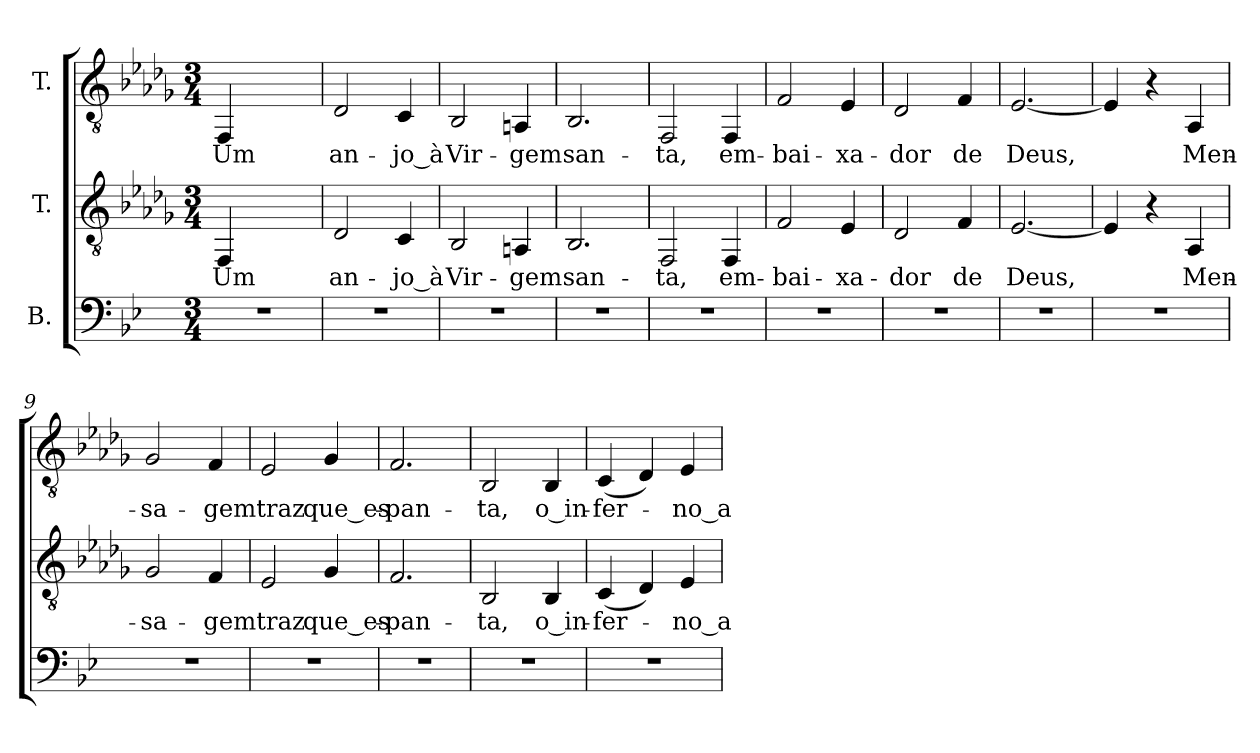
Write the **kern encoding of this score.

**kern	**kern	**text	**kern	**text
*part3	*part2	*part2	*part1	*part1
*staff3	*staff2	*staff2	*staff1	*staff1
*I"B.	*I"T.	*	*I"T.	*
!!LO:PB:g=z
*clefF4	*clefGv2	*	*clefGv2	*
*	*ITrd2c3	*	*ITrd2c3	*
*k[b-e-]	*k[b-e-]	*	*k[b-e-]	*
*g:	*g:	*	*g:	*
*M3/4	*M3/4	*	*M3/4	*
*MM106	*MM106	*	*MM106	*
=	=	=	=	=
!LO:N:vis=1	!	!	!	!
!	!	!LO:LY:b:color=#000000	!	!
!	!	!	!	!LO:LY:b:color=#000000
2.r	4DDi/	Um	4DDi/	Um
.	2ryy	.	2ryy	.
=1	=1	=1	=1	=1
!LO:N:vis=1	!	!	!	!
!	!	!LO:LY:b:color=#000000	!	!
!	!	!	!	!LO:LY:b:color=#000000
2.r	2BB-i/	an-	2BB-i/	an-
!	!	!LO:LY:b:color=#000000	!	!
!	!	!	!	!LO:LY:b:color=#000000
.	4AAi/	-jo_à	4AAi/	-jo_à
=2	=2	=2	=2	=2
!LO:N:vis=1	!	!	!	!
!	!	!LO:LY:b:color=#000000	!	!
!	!	!	!	!LO:LY:b:color=#000000
2.r	2GGi/	Vir-	2GGi/	Vir-
!	!	!LO:LY:b:color=#000000	!	!
!	!	!	!	!LO:LY:b:color=#000000
.	4FF#Xi/	-gem	4FF#Xi/	-gem
=3	=3	=3	=3	=3
!LO:N:vis=1	!	!	!	!
!	!	!LO:LY:b:color=#000000	!	!
!	!	!	!	!LO:LY:b:color=#000000
2.r	2.GGi/	san-	2.GGi/	san-
=4	=4	=4	=4	=4
!LO:N:vis=1	!	!	!	!
!	!	!LO:LY:b:color=#000000	!	!
!	!	!	!	!LO:LY:b:color=#000000
2.r	2DDi/	-ta,	2DDi/	-ta,
!	!	!LO:LY:b:color=#000000	!	!
!	!	!	!	!LO:LY:b:color=#000000
.	4DDi/	em-	4DDi/	em-
=5	=5	=5	=5	=5
!LO:N:vis=1	!	!	!	!
!	!	!LO:LY:b:color=#000000	!	!
!	!	!	!	!LO:LY:b:color=#000000
2.r	2Di/	-bai-	2Di/	-bai-
!	!	!LO:LY:b:color=#000000	!	!
!	!	!	!	!LO:LY:b:color=#000000
.	4Ci/	-xa-	4Ci/	-xa-
=6	=6	=6	=6	=6
!LO:N:vis=1	!	!	!	!
!	!	!LO:LY:b:color=#000000	!	!
!	!	!	!	!LO:LY:b:color=#000000
2.r	2BB-i/	-dor	2BB-i/	-dor
!	!	!LO:LY:b:color=#000000	!	!
!	!	!	!	!LO:LY:b:color=#000000
.	4Di/	de	4Di/	de
=7	=7	=7	=7	=7
!LO:N:vis=1	!	!	!	!
!	!	!LO:LY:b:color=#000000	!	!
!	!	!	!	!LO:LY:b:color=#000000
2.r	[2.Ci/	Deus,	[2.Ci/	Deus,
=8	=8	=8	=8	=8
!LO:N:vis=1	!	!	!	!
2.r	4Ci/]	.	4Ci/]	.
.	4r	.	4r	.
!	!	!LO:LY:b:color=#000000	!	!
!	!	!	!	!LO:LY:b:color=#000000
.	4FFi/	Men-	4FFi/	Men-
=9	=9	=9	=9	=9
!LO:N:vis=1	!	!	!	!
!	!	!LO:LY:b:color=#000000	!	!
!	!	!	!	!LO:LY:b:color=#000000
2.r	2E-i/	-sa-	2E-i/	-sa-
!	!	!LO:LY:b:color=#000000	!	!
!	!	!	!	!LO:LY:b:color=#000000
.	4Di/	-gem	4Di/	-gem
!!LO:LB:g=z
=10	=10	=10	=10	=10
!LO:N:vis=1	!	!	!	!
!	!	!LO:LY:b:color=#000000	!	!
!	!	!	!	!LO:LY:b:color=#000000
2.r	2Ci/	traz	2Ci/	traz
!	!	!LO:LY:b:color=#000000	!	!
!	!	!	!	!LO:LY:b:color=#000000
.	4E-i/	que_es-	4E-i/	que_es-
=11	=11	=11	=11	=11
!LO:N:vis=1	!	!	!	!
!	!	!LO:LY:b:color=#000000	!	!
!	!	!	!	!LO:LY:b:color=#000000
2.r	2.Di/	-pan-	2.Di/	-pan-
=12	=12	=12	=12	=12
!LO:N:vis=1	!	!	!	!
!	!	!LO:LY:b:color=#000000	!	!
!	!	!	!	!LO:LY:b:color=#000000
2.r	2GGi/	-ta,	2GGi/	-ta,
!	!	!LO:LY:b:color=#000000	!	!
!	!	!	!	!LO:LY:b:color=#000000
.	4GGi/	o_in-	4GGi/	o_in-
=13	=13	=13	=13	=13
!LO:N:vis=1	!	!	!	!
!	!	!LO:LY:b:color=#000000	!	!
!	!	!	!	!LO:LY:b:color=#000000
2.r	(4AAi/	-fer-	(4AAi/	-fer-
.	4BB-i/)	.	4BB-i/)	.
!	!	!LO:LY:b:color=#000000	!	!
!	!	!	!	!LO:LY:b:color=#000000
.	4Ci/	-no_a	4Ci/	-no_a
=	=	=	=	=
*-	*-	*-	*-	*-
